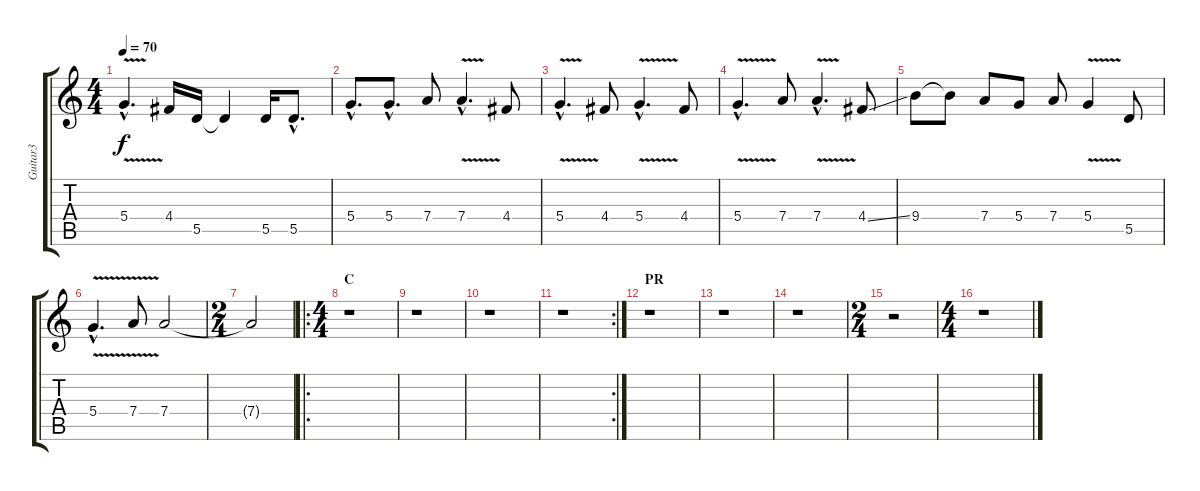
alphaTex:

\track ("Guitar3" "Guitar3") {instrument distortionguitar}
\staff {score tabs}
\tuning (E4 B3 G3 D3 A2 E2) {hide}
\ts (4 4)
\tempo 70
\clef g2
\ks c
5.4{v hac}.4{d dy f} 4.4.16 5.5.16 5.5{t}.4 5.5.16 5.5{hac}.8{d} |
5.4{hac}.8{d} 5.4{hac}.8{d} 7.4.8 7.4{v hac}.4{d} 4.4.8 |
5.4{v hac}.4{d} 4.4.8 5.4{v hac}.4{d} 4.4.8 |
5.4{v hac}.4{d} 7.4.8 7.4{v hac}.4{d} 4.4{ss}.8 |
9.4.8 9.4{t}.8 7.4.8 5.4.8 7.4.8 5.4{v}.4 5.5.8 |
5.4{v hac}.4{d} 7.4{v}.8 7.4.2{volume 0} |
\ts (2 4)
7.4{t}.2 |
\ro
\ts (4 4)
\section ("" "C")
r.1 |
r.1 |
r.1 |
\rc 2
r.1 |
\section ("" "PR")
r.1 |
r.1 |
r.1 |
\ts (2 4)
r.2 |
\ts (4 4)
r.1
